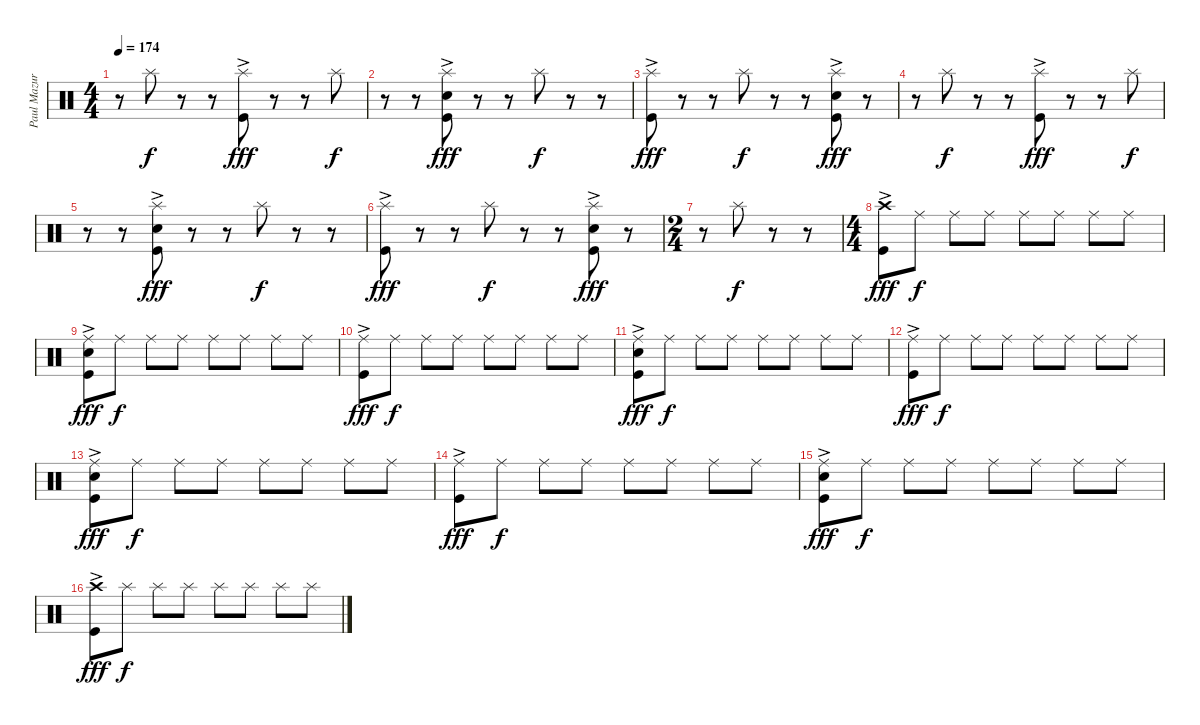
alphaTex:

\track ("Paul Mazurkiewicz" "Paul Mazur") {instrument percussion}
\staff {score}
\articulation defaults
\ts (4 4)
\tempo 174
\clef neutral
\ks c
r.8{dy fff} "Splash (hit)".8{dy f} r.8 r.8 ("Splash (hit)" "Kick (hit)"{ac}).8{dy fff} r.8 r.8 "Splash (hit)".8{dy f} |
r.8 r.8 ("Splash (hit)" "Electric Snare (hit)" "Kick (hit)"{ac}).8{dy fff} r.8 r.8 "Splash (hit)".8{dy f} r.8 r.8 |
("Splash (hit)" "Kick (hit)"{ac}).8{dy fff} r.8 r.8 "Splash (hit)".8{dy f} r.8 r.8 ("Splash (hit)" "Electric Snare (hit)" "Kick (hit)"{ac}).8{dy fff} r.8 |
r.8 "Splash (hit)".8{dy f} r.8 r.8 ("Splash (hit)" "Kick (hit)"{ac}).8{dy fff} r.8 r.8 "Splash (hit)".8{dy f} |
r.8 r.8 ("Splash (hit)" "Electric Snare (hit)" "Kick (hit)"{ac}).8{dy fff} r.8 r.8 "Splash (hit)".8{dy f} r.8 r.8 |
("Splash (hit)" "Kick (hit)"{ac}).8{dy fff} r.8 r.8 "Splash (hit)".8{dy f} r.8 r.8 ("Splash (hit)" "Electric Snare (hit)" "Kick (hit)"{ac}).8{dy fff} r.8 |
\ts (2 4)
r.8 "Splash (hit)".8{dy f} r.8 r.8 |
\ts (4 4)
("Crash high (hit)" "Kick (hit)"{ac}).8{dy fff} "Ride (middle)".8{dy f} "Ride (middle)".8 "Ride (middle)".8 "Ride (middle)".8 "Ride (middle)".8 "Ride (middle)".8 "Ride (middle)".8 |
("Ride (middle)" "Electric Snare (hit)" "Kick (hit)"{ac}).8{dy fff} "Ride (middle)".8{dy f} "Ride (middle)".8 "Ride (middle)".8 "Ride (middle)".8 "Ride (middle)".8 "Ride (middle)".8 "Ride (middle)".8 |
("Ride (middle)" "Kick (hit)"{ac}).8{dy fff} "Ride (middle)".8{dy f} "Ride (middle)".8 "Ride (middle)".8 "Ride (middle)".8 "Ride (middle)".8 "Ride (middle)".8 "Ride (middle)".8 |
("Ride (middle)" "Electric Snare (hit)" "Kick (hit)"{ac}).8{dy fff} "Ride (middle)".8{dy f} "Ride (middle)".8 "Ride (middle)".8 "Ride (middle)".8 "Ride (middle)".8 "Ride (middle)".8 "Ride (middle)".8 |
("Ride (middle)" "Kick (hit)"{ac}).8{dy fff} "Ride (middle)".8{dy f} "Ride (middle)".8 "Ride (middle)".8 "Ride (middle)".8 "Ride (middle)".8 "Ride (middle)".8 "Ride (middle)".8 |
("Ride (middle)" "Electric Snare (hit)" "Kick (hit)"{ac}).8{dy fff} "Ride (middle)".8{dy f} "Ride (middle)".8 "Ride (middle)".8 "Ride (middle)".8 "Ride (middle)".8 "Ride (middle)".8 "Ride (middle)".8 |
("Ride (middle)" "Kick (hit)"{ac}).8{dy fff} "Ride (middle)".8{dy f} "Ride (middle)".8 "Ride (middle)".8 "Ride (middle)".8 "Ride (middle)".8 "Ride (middle)".8 "Ride (middle)".8 |
("Ride (middle)" "Electric Snare (hit)" "Kick (hit)"{ac}).8{dy fff} "Ride (middle)".8{dy f} "Ride (middle)".8 "Ride (middle)".8 "Ride (middle)".8 "Ride (middle)".8 "Ride (middle)".8 "Ride (middle)".8 |
("Crash high (hit)" "Kick (hit)"{ac}).8{dy fff} "Splash (hit)".8{dy f} "Splash (hit)".8 "Splash (hit)".8 "Splash (hit)".8 "Splash (hit)".8 "Splash (hit)".8 "Splash (hit)".8
